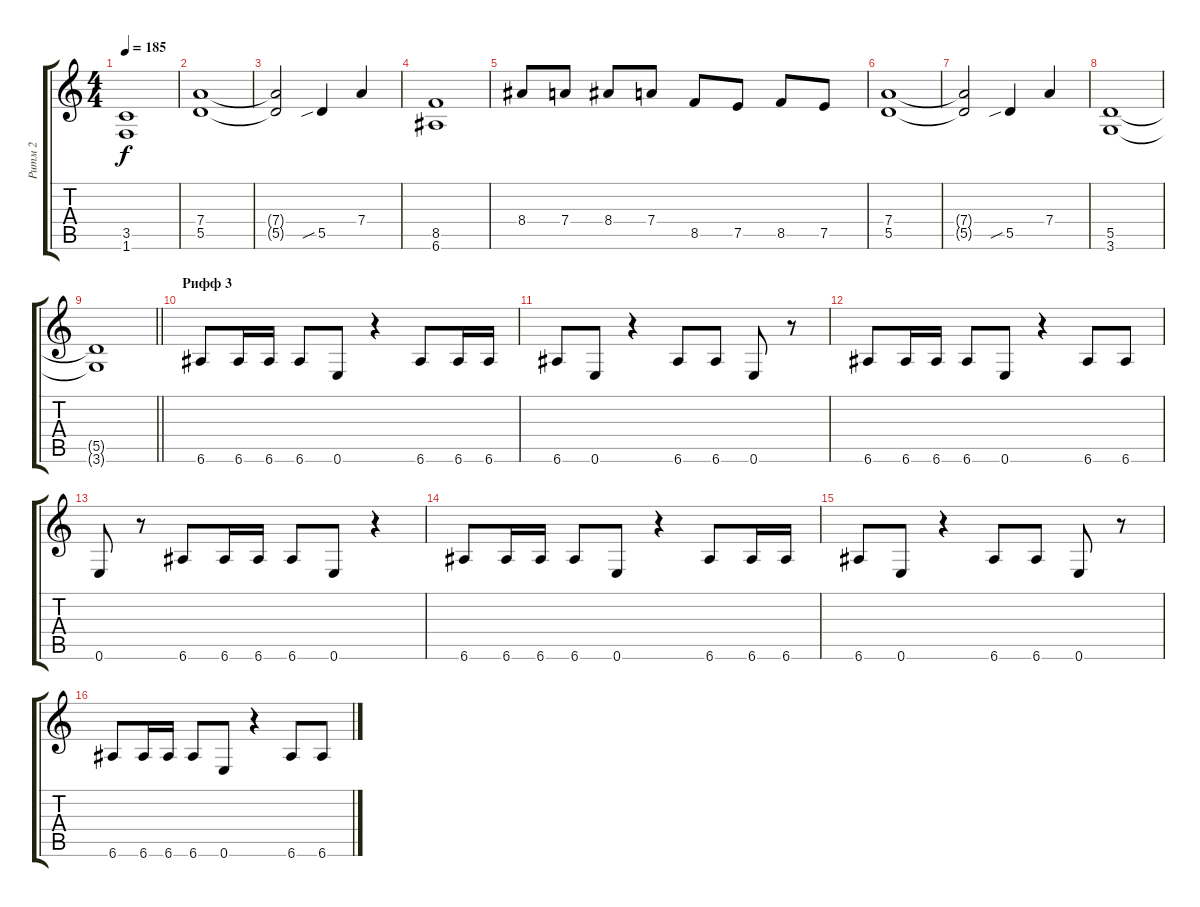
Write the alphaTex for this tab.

\track ("Ритм 2" "Ритм 2") {instrument distortionguitar}
\staff {score tabs}
\tuning (E4 B3 G3 D3 A2 E2) {hide}
\ts (4 4)
\tempo 185
\clef g2
\ks c
(3.5{t} 1.6{t}).1{dy f} |
(7.4 5.5).1 |
(7.4{t} 5.5{t}).2 5.5{sib}.4 7.4.4 |
(8.5 6.6).1 |
8.4.8 7.4.8 8.4.8 7.4.8 8.5.8 7.5.8 8.5.8 7.5.8 |
(7.4 5.5).1 |
(7.4{t} 5.5{t}).2 5.5{sib}.4 7.4.4 |
(5.5 3.6).1 |
\barLineRight lightlight
(5.5{t} 3.6{t}).1 |
\section ("" "Рифф 3")
6.6.8 6.6.16 6.6.16 6.6.8 0.6.8 r.4 6.6.8 6.6.16 6.6.16 |
6.6.8 0.6.8 r.4 6.6.8 6.6.8 0.6.8 r.8 |
6.6.8 6.6.16 6.6.16 6.6.8 0.6.8 r.4 6.6.8 6.6.8 |
0.6.8 r.8 6.6.8 6.6.16 6.6.16 6.6.8 0.6.8 r.4 |
6.6.8 6.6.16 6.6.16 6.6.8 0.6.8 r.4 6.6.8 6.6.16 6.6.16 |
6.6.8 0.6.8 r.4 6.6.8 6.6.8 0.6.8 r.8 |
6.6.8 6.6.16 6.6.16 6.6.8 0.6.8 r.4 6.6.8 6.6.8
